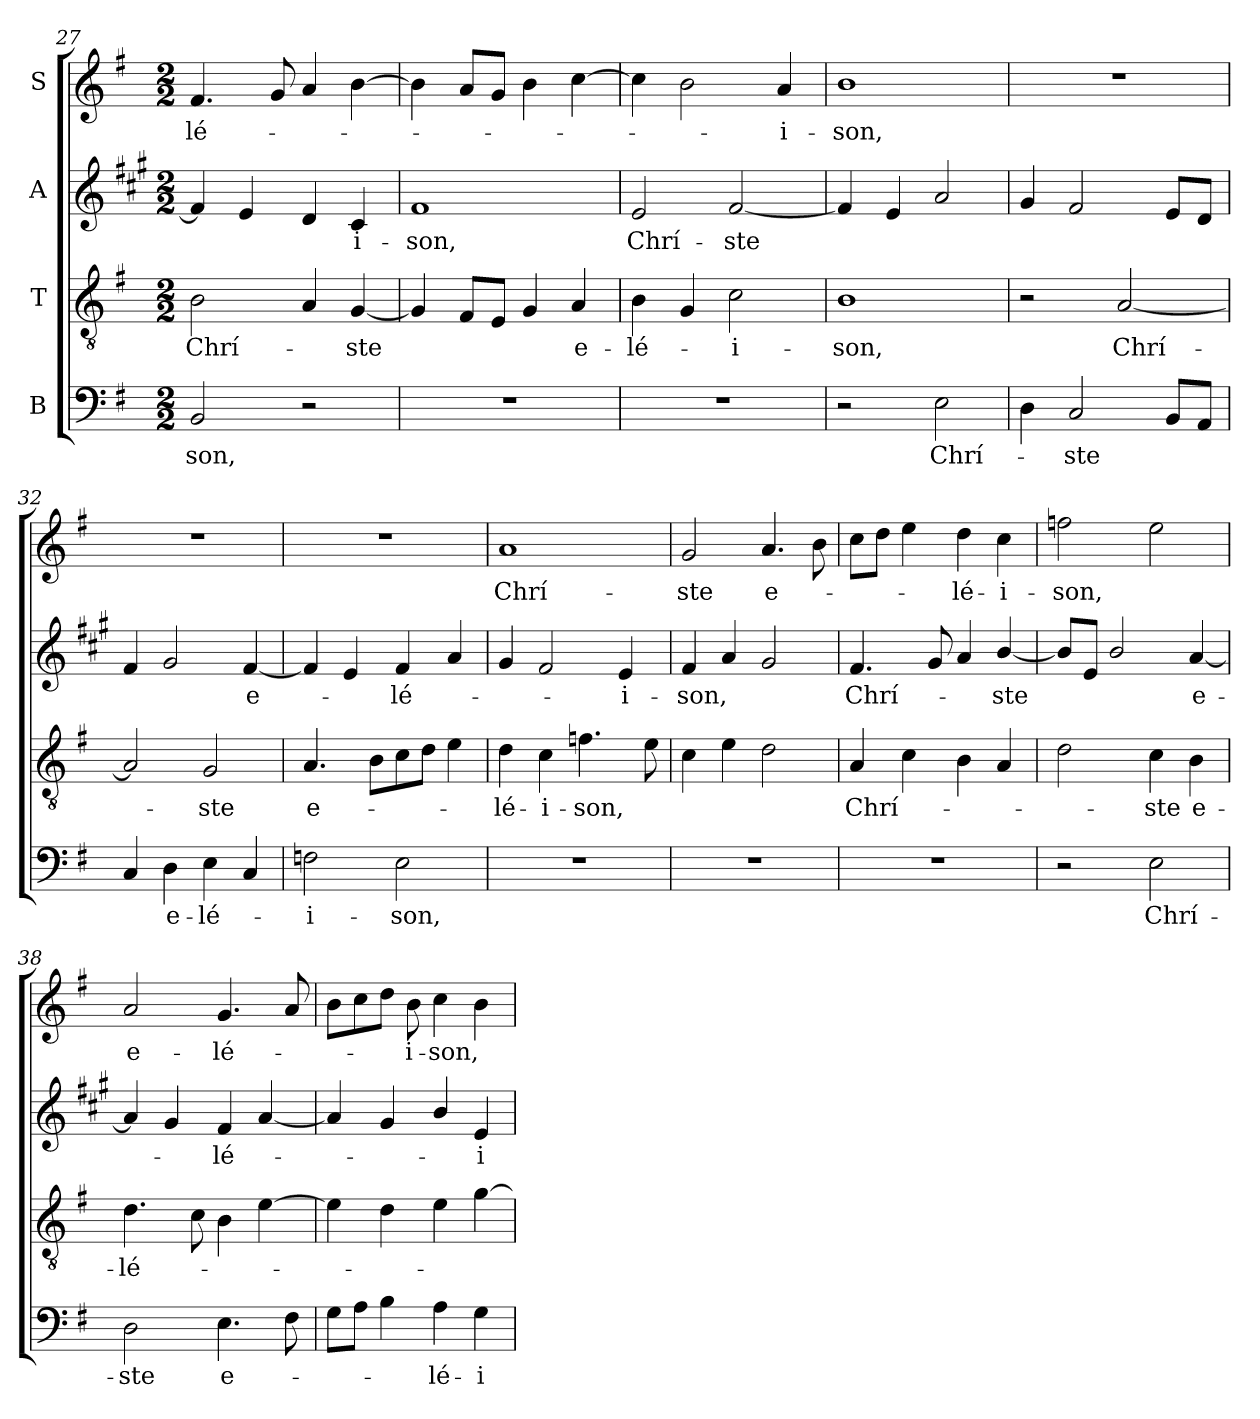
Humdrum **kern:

**kern	**text	**kern	**text	**kern	**text	**kern	**text
*part4	*part4	*part3	*part3	*part2	*part2	*part1	*part1
*staff4	*staff4	*staff3	*staff3	*staff2	*staff2	*staff1	*staff1
*I"B	*	*I"T	*	*I"A	*	*I"S	*
*clefF4	*	*clefGv2	*	*clefG2	*	*clefG2	*
*	*	*	*	*ITrd1c2	*	*	*
*k[f#]	*	*k[f#]	*	*k[f#]	*	*k[f#]	*
*G:	*	*G:	*	*G:	*	*G:	*
*M2/2	*	*M2/2	*	*M2/2	*	*M2/2	*
=27	=27	=27	=27	=27	=27	=27	=27
!	!LO:LY:b	!	!LO:LY:b	!	!	!	!LO:LY:b
2BB/	-son,	2B\	Chrí-	4e/]	.	4.f#/	-lé-
.	.	.	.	4d/	.	.	.
.	.	.	.	.	.	8g/	.
2r	.	4A/	.	4c/	.	4a/	.
!	!	!	!LO:LY:b	!	!LO:LY:b	!	!
.	.	[4G/	-ste	4B/	-i-	[4b\	.
!!LO:PB:g=z
=28	=28	=28	=28	=28	=28	=28	=28
!	!	!	!	!	!LO:LY:b	!	!
1r	.	4G/]	.	1e	-son,	4b\]	.
.	.	8F#/L	.	.	.	8a/L	.
.	.	8E/J	.	.	.	8g/J	.
.	.	4G/	.	.	.	4b\	.
!	!	!	!LO:LY:b	!	!	!	!
.	.	4A/	e-	.	.	[4cc\	.
=29	=29	=29	=29	=29	=29	=29	=29
!	!	!	!LO:LY:b	!	!LO:LY:b	!	!
1r	.	4B\	-lé-	2d/	Chrí-	4cc\]	.
.	.	4G/	.	.	.	2b\	.
!	!	!	!LO:LY:b	!	!LO:LY:b	!	!
.	.	2c\	-i-	[2e/	-ste	.	.
!	!	!	!	!	!	!	!LO:LY:b
.	.	.	.	.	.	4a/	-i-
=30	=30	=30	=30	=30	=30	=30	=30
!	!	!	!LO:LY:b	!	!	!	!LO:LY:b
2r	.	1B	-son,	4e/]	.	1b	-son,
.	.	.	.	4d/	.	.	.
!	!LO:LY:b	!	!	!	!	!	!
2E\	Chrí-	.	.	2g/	.	.	.
=31	=31	=31	=31	=31	=31	=31	=31
4D\	.	2r	.	4f#/	.	1r	.
!	!LO:LY:b	!	!	!	!	!	!
2C/	-ste	.	.	2e/	.	.	.
!	!	!	!LO:LY:b	!	!	!	!
.	.	[2A/	Chrí-	.	.	.	.
8BB/L	.	.	.	8d/L	.	.	.
8AA/J	.	.	.	8c/J	.	.	.
=32	=32	=32	=32	=32	=32	=32	=32
4C/	.	2A/]	.	4e/	.	1r	.
!	!LO:LY:b	!	!	!	!	!	!
4D\	e-	.	.	2f#/	.	.	.
!	!LO:LY:b	!	!LO:LY:b	!	!	!	!
4E\	-lé-	2G/	-ste	.	.	.	.
!	!	!	!	!	!LO:LY:b	!	!
4C/	.	.	.	[4e/	e-	.	.
=33	=33	=33	=33	=33	=33	=33	=33
!	!LO:LY:b	!	!LO:LY:b	!	!	!	!
2F\	-i-	4.A/	e-	4e/]	.	1r	.
.	.	.	.	4d/	.	.	.
.	.	8B\L	.	.	.	.	.
!	!LO:LY:b	!	!	!	!LO:LY:b	!	!
2E\	-son,	8c\	.	4e/	-lé-	.	.
.	.	8d\J	.	.	.	.	.
.	.	4e\	.	4g/	.	.	.
!!LO:LB:g=z
=34	=34	=34	=34	=34	=34	=34	=34
!	!	!	!LO:LY:b	!	!	!	!LO:LY:b
1r	.	4d\	-lé-	4f#/	.	1a	Chrí-
!	!	!	!LO:LY:b	!	!	!	!
.	.	4c\	-i-	2e/	.	.	.
!	!	!	!LO:LY:b	!	!	!	!
.	.	4.f\	-son,	.	.	.	.
!	!	!	!	!	!LO:LY:b	!	!
.	.	.	.	4d/	-i-	.	.
.	.	8e\	.	.	.	.	.
=35	=35	=35	=35	=35	=35	=35	=35
!	!	!	!	!	!LO:LY:b	!	!LO:LY:b
1r	.	4c\	.	4e/	-son,	2g/	-ste
.	.	4e\	.	4g/	.	.	.
!	!	!	!	!	!	!	!LO:LY:b
.	.	2d\	.	2f#/	.	4.a/	e-
.	.	.	.	.	.	8b\	.
=36	=36	=36	=36	=36	=36	=36	=36
!	!	!	!LO:LY:b	!	!LO:LY:b	!	!
1r	.	4A/	Chrí-	4.e/	Chrí-	8cc\L	.
.	.	.	.	.	.	8dd\J	.
.	.	4c\	.	.	.	4ee\	.
.	.	.	.	8f#/	.	.	.
!	!	!	!	!	!	!	!LO:LY:b
.	.	4B\	.	4g/	.	4dd\	-lé-
!	!	!	!	!	!LO:LY:b	!	!LO:LY:b
.	.	4A/	.	[4a/	-ste	4cc\	-i-
=37	=37	=37	=37	=37	=37	=37	=37
!	!	!	!	!	!	!	!LO:LY:b
2r	.	2d\	.	8a/L]	.	2ff\	-son,
.	.	.	.	8d/J	.	.	.
.	.	.	.	2a/	.	.	.
!	!LO:LY:b	!	!LO:LY:b	!	!	!	!
2E\	Chrí-	4c\	-ste	.	.	2ee\	.
!	!	!	!LO:LY:b	!	!LO:LY:b	!	!
.	.	4B\	e-	[4g/	e-	.	.
=38	=38	=38	=38	=38	=38	=38	=38
!	!LO:LY:b	!	!LO:LY:b	!	!	!	!LO:LY:b
2D\	-ste	4.d\	-lé-	4g/]	.	2a/	e-
.	.	.	.	4f#/	.	.	.
.	.	8c\	.	.	.	.	.
!	!LO:LY:b	!	!	!	!LO:LY:b	!	!LO:LY:b
4.E\	e-	4B\	.	4e/	-lé-	4.g/	-lé-
.	.	[4e\	.	[4g/	.	.	.
8F#\	.	.	.	.	.	8a/	.
=39	=39	=39	=39	=39	=39	=39	=39
8G\L	.	4e\]	.	4g/]	.	8b\L	.
8A\J	.	.	.	.	.	8cc\	.
4B\	.	4d\	.	4f#/	.	8dd\J	.
!	!	!	!	!	!	!	!LO:LY:b
.	.	.	.	.	.	8b\	-i-
!	!LO:LY:b	!	!	!	!	!	!LO:LY:b
4A\	-lé-	4e\	.	4a/	.	4cc\	-son,
!	!LO:LY:b	!	!	!	!LO:LY:b	!	!
4G\	-i-	[4g\	.	4d/	-i-	4b\	.
=	=	=	=	=	=	=	=
*-	*-	*-	*-	*-	*-	*-	*-
